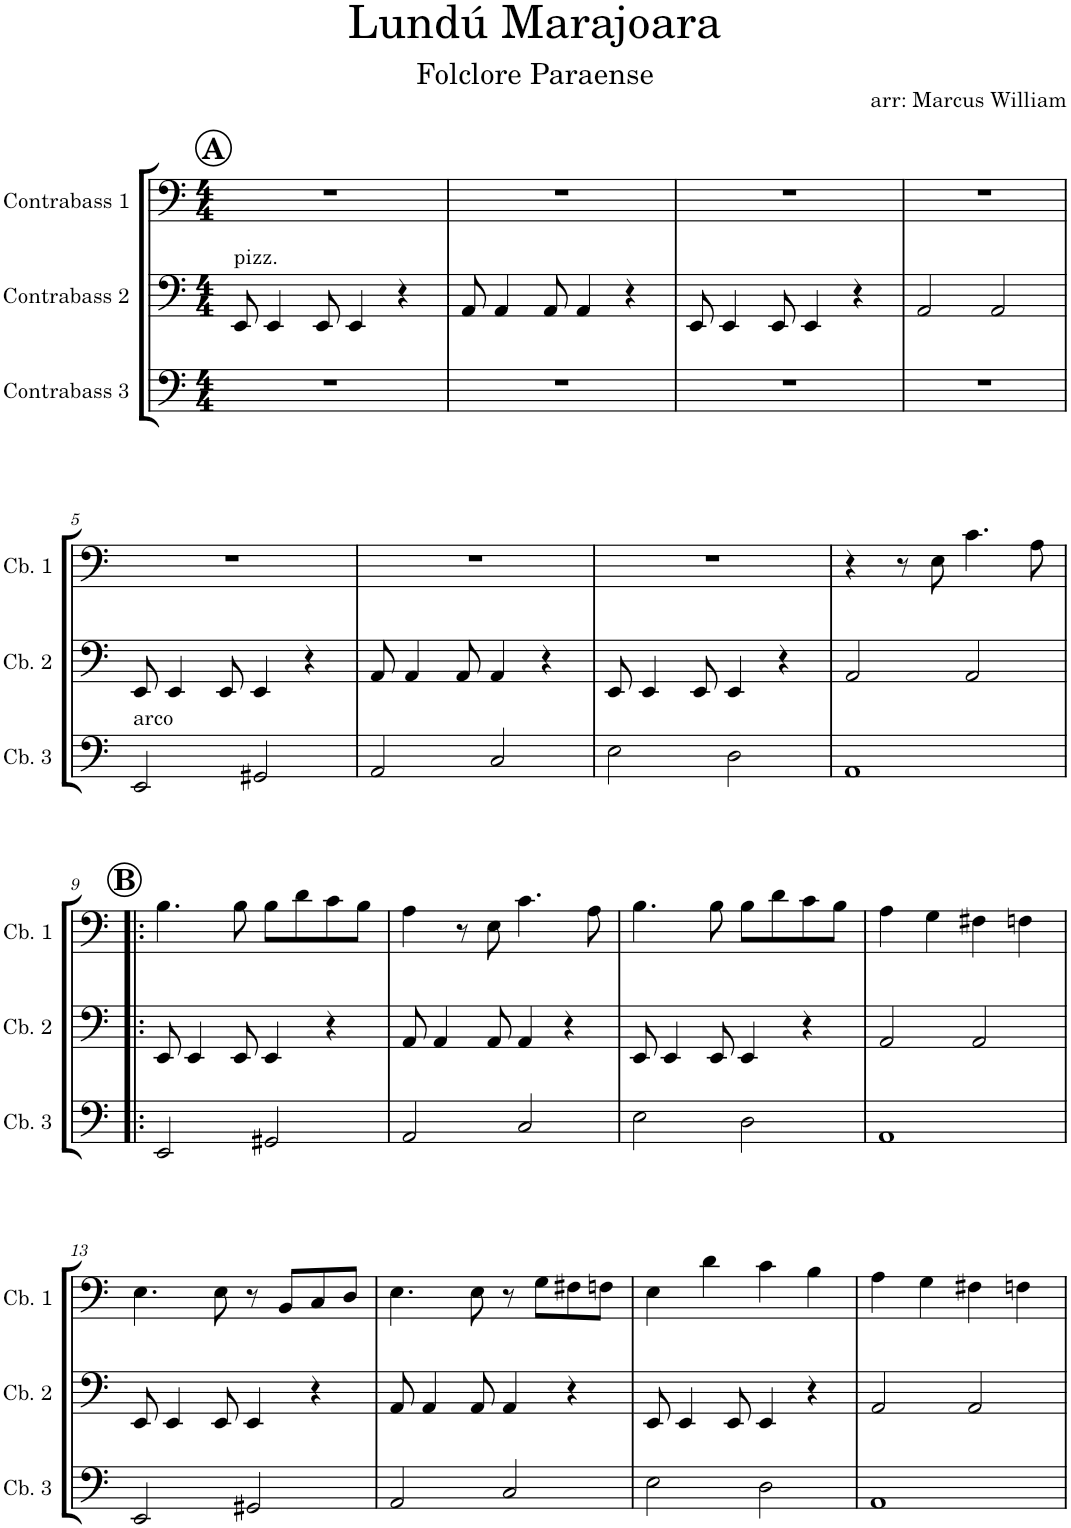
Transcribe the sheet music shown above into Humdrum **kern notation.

**kern	**kern	**kern
*part3	*part2	*part1
*staff3	*staff2	*staff1
*I"Contrabass 3	*I"Contrabass 2	*I"Contrabass 1
*I'Cb. 3	*I'Cb. 2	*I'Cb. 1
*clefF4	*clefF4	*clefF4
*Trd7c12	*Trd7c12	*Trd7c12
*k[]	*k[]	*k[]
*M4/4	*M4/4	*M4/4
!!LO:REH:place=s1:a:B:cj:enc=circle:fs=14:t=A
=1	=1	=1
!	!LO:TX:a:t=pizz.	!
1r	8EE/	1r
.	4EE/	.
.	8EE/	.
.	4EE/	.
.	4r	.
=2	=2	=2
1r	8AA/	1r
.	4AA/	.
.	8AA/	.
.	4AA/	.
.	4r	.
=3	=3	=3
1r	8EE/	1r
.	4EE/	.
.	8EE/	.
.	4EE/	.
.	4r	.
=4	=4	=4
1r	2AA/	1r
.	2AA/	.
!!LO:LB:g=z
=5	=5	=5
!LO:TX:a:t=arco	!	!
2EE/	8EE/	1r
.	4EE/	.
.	8EE/	.
2GG#X/	4EE/	.
.	4r	.
=6	=6	=6
2AA/	8AA/	1r
.	4AA/	.
.	8AA/	.
2C/	4AA/	.
.	4r	.
=7	=7	=7
2E\	8EE/	1r
.	4EE/	.
.	8EE/	.
2D\	4EE/	.
.	4r	.
=8	=8	=8
1AA	2AA/	4r
.	.	8r
.	.	8E\
.	2AA/	4.c\
.	.	8A\
!!LO:LB:g=z
!!LO:REH:place=s1:a:B:cj:enc=circle:fs=14:t=B
=9!|:	=9!|:	=9!|:
2EE/	8EE/	4.B\
.	4EE/	.
.	8EE/	8B\
2GG#X/	4EE/	8B\L
.	.	8d\
.	4r	8c\
.	.	8B\J
=10	=10	=10
2AA/	8AA/	4A\
.	4AA/	.
.	.	8r
.	8AA/	8E\
2C/	4AA/	4.c\
.	4r	.
.	.	8A\
=11	=11	=11
2E\	8EE/	4.B\
.	4EE/	.
.	8EE/	8B\
2D\	4EE/	8B\L
.	.	8d\
.	4r	8c\
.	.	8B\J
=12	=12	=12
1AA	2AA/	4A\
.	.	4G\
.	2AA/	4F#X\
.	.	4Fn\
!!LO:LB:g=z
=13	=13	=13
2EE/	8EE/	4.E\
.	4EE/	.
.	8EE/	8E\
2GG#X/	4EE/	8r
.	.	8BB/L
.	4r	8C/
.	.	8D/J
=14	=14	=14
2AA/	8AA/	4.E\
.	4AA/	.
.	8AA/	8E\
2C/	4AA/	8r
.	.	8G\L
.	4r	8F#X\
.	.	8Fn\J
=15	=15	=15
2E\	8EE/	4E\
.	4EE/	.
.	.	4d\
.	8EE/	.
2D\	4EE/	4c\
.	4r	4B\
=16	=16	=16
1AA	2AA/	4A\
.	.	4G\
.	2AA/	4F#X\
.	.	4Fn\
=	=	=
*-	*-	*-
